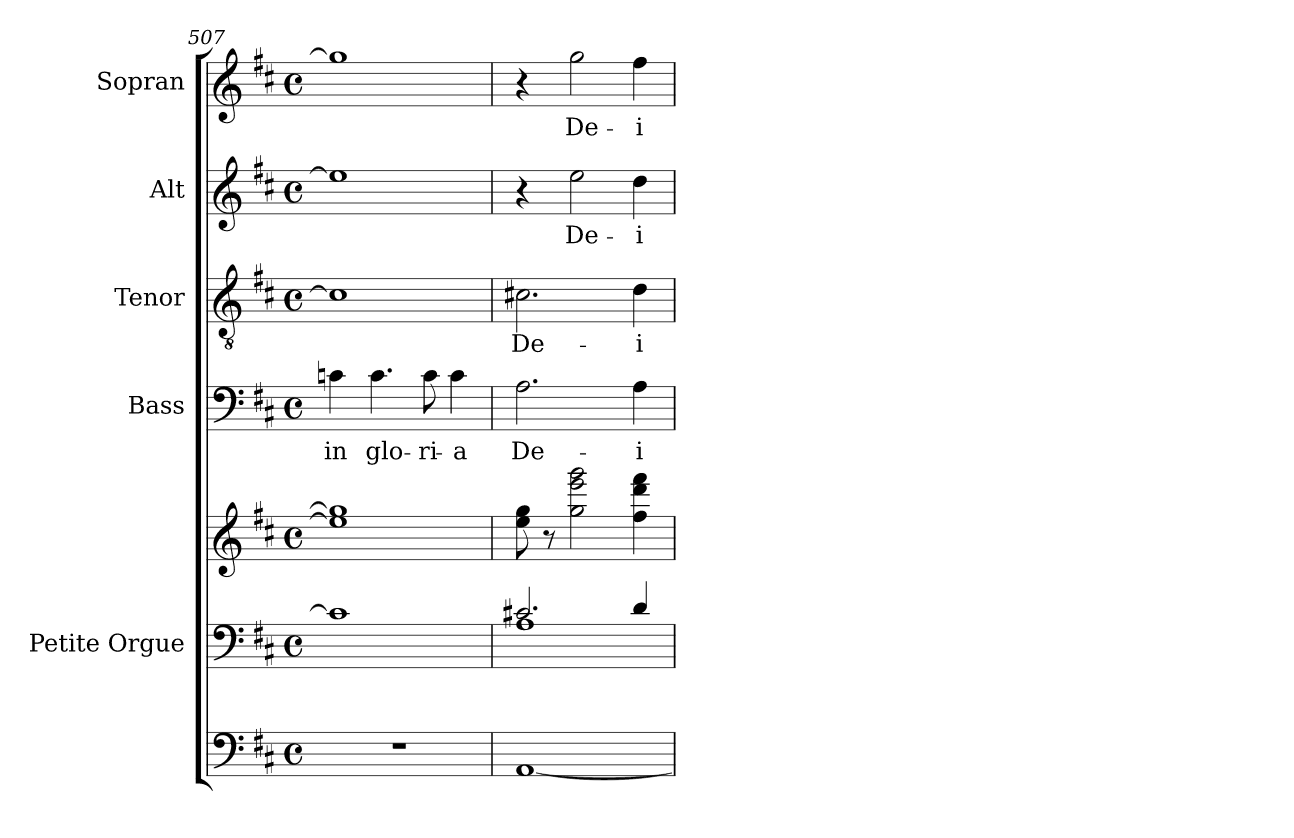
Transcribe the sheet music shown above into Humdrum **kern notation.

**kern	**kern	**kern	**kern	**text	**kern	**text	**kern	**text	**kern	**text
*part6	*part5	*part5	*part4	*part4	*part3	*part3	*part2	*part2	*part1	*part1
*staff7	*staff6	*staff5	*staff4	*staff4	*staff3	*staff3	*staff2	*staff2	*staff1	*staff1
*	*I"Petite Orgue	*	*I"Bass	*	*I"Tenor	*	*I"Alt	*	*I"Sopran	*
*	*I'Org. 1	*	*I'B.	*	*I'T.	*	*I'A.	*	*I'S.	*
*clefF4	*clefF4	*clefG2	*clefF4	*	*clefGv2	*	*clefG2	*	*clefG2	*
*k[f#c#]	*k[f#c#]	*k[f#c#]	*k[f#c#]	*	*k[f#c#]	*	*k[f#c#]	*	*k[f#c#]	*
*D:	*D:	*D:	*D:	*	*D:	*	*D:	*	*D:	*
*M4/4	*M4/4	*M4/4	*M4/4	*	*M4/4	*	*M4/4	*	*M4/4	*
*met(c)	*met(c)	*met(c)	*met(c)	*	*met(c)	*	*met(c)	*	*met(c)	*
=507	=507	=507	=507	=507	=507	=507	=507	=507	=507	=507
!	!	!	!	!LO:LY:b	!	!	!	!	!	!
1r	1c]	1ee] 1gg]	4cn\	in	1c]	.	1ee]	.	1gg]	.
!	!	!	!	!LO:LY:b	!	!	!	!	!	!
.	.	.	4.c\	glo-	.	.	.	.	.	.
!	!	!	!	!LO:LY:b	!	!	!	!	!	!
.	.	.	8c\	-ri-	.	.	.	.	.	.
!	!	!	!	!LO:LY:b	!	!	!	!	!	!
.	.	.	4c\	-a	.	.	.	.	.	.
=508	=508	=508	=508	=508	=508	=508	=508	=508	=508	=508
*	*^	*	*	*	*	*	*	*	*	*
!	!	!	!	!	!LO:LY:b	!	!LO:LY:b	!	!	!	!
[1AA	2.c#X/	1A	8ee\ 8gg\	2.A\	De-	2.c#X\	De-	4r	.	4r	.
.	.	.	8r	.	.	.	.	.	.	.	.
!	!	!	!	!	!	!	!	!	!LO:LY:b	!	!LO:LY:b
.	.	.	2gg\ 2eee\ 2ggg\	.	.	.	.	2ee\	De-	2gg\	De-
!	!	!	!	!	!LO:LY:b	!	!LO:LY:b	!	!LO:LY:b	!	!LO:LY:b
.	4d/	.	4ff#\ 4ddd\ 4fff#\	4A\	-i	4d\	-i	4dd\	-i	4ff#\	-i
*	*v	*v	*	*	*	*	*	*	*	*	*
=	=	=	=	=	=	=	=	=	=	=
*-	*-	*-	*-	*-	*-	*-	*-	*-	*-	*-
